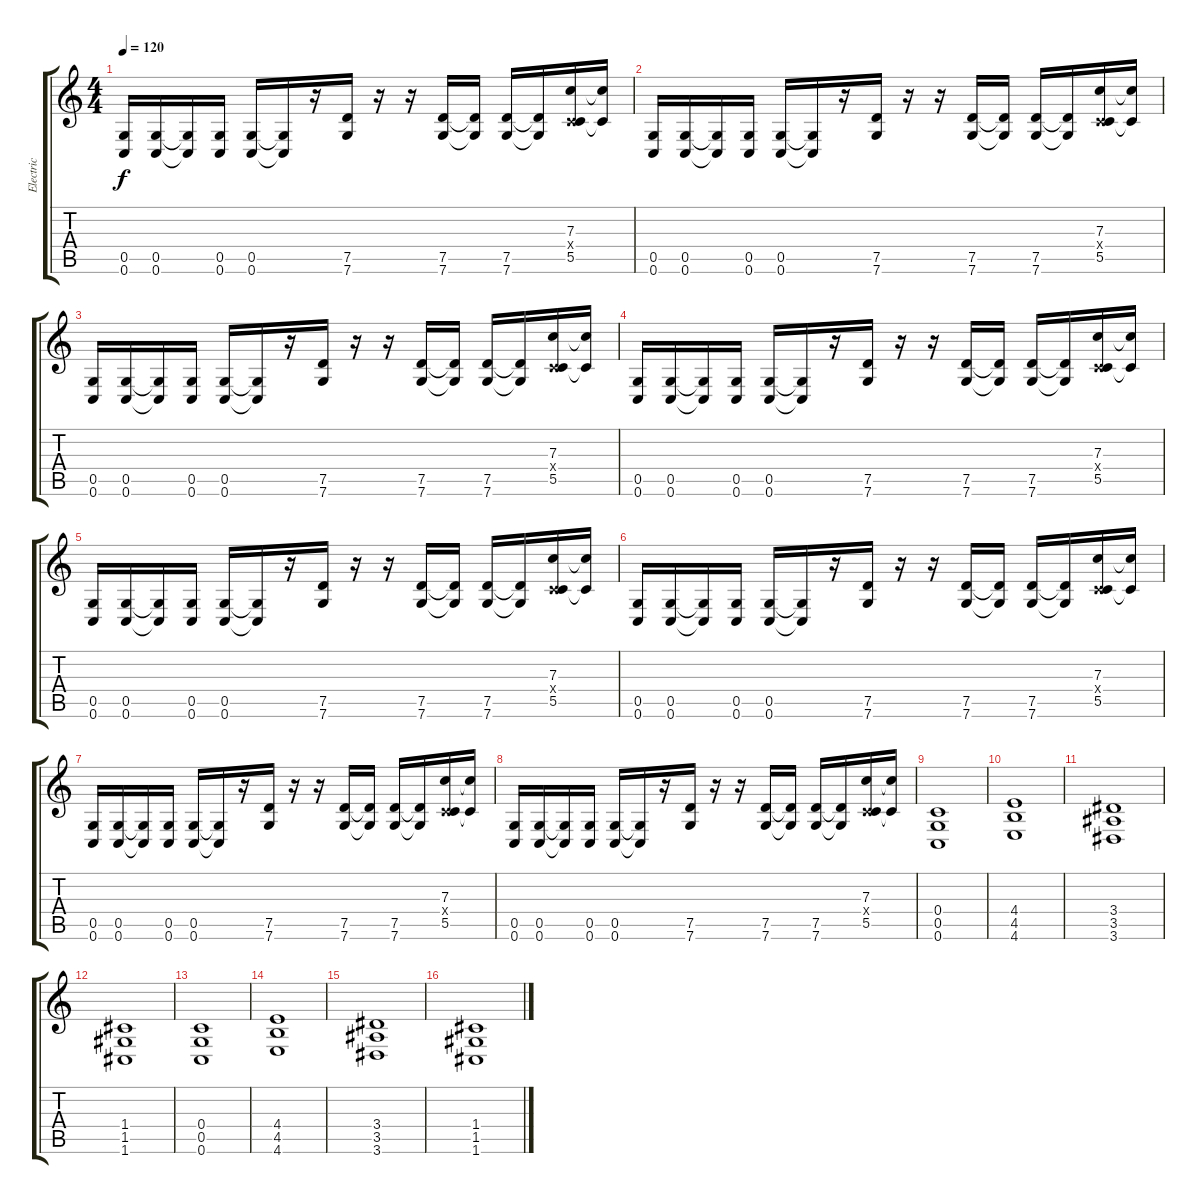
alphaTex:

\track ("Electric" "Electric") {instrument distortionguitar}
\staff {score tabs}
\tuning (D4 A3 F3 C3 G2 C2) {hide}
\ts (4 4)
\tempo 120
\clef g2
\ks c
(0.5 0.6).16{dy f} (0.5 0.6).16 (0.5{t} 0.6{t}).16 (0.5 0.6).16 (0.5 0.6).16 (0.5{t} 0.6{t}).16 r.16 (7.5 7.6).16 r.16 r.16 (7.5 7.6).16 (7.5{t} 7.6{t}).16 (7.5 7.6).16 (7.5{t} 7.6{t}).16 (7.3 0.4{x} 5.5).16 (7.3{t} 5.5{t}).16 |
(0.5 0.6).16 (0.5 0.6).16 (0.5{t} 0.6{t}).16 (0.5 0.6).16 (0.5 0.6).16 (0.5{t} 0.6{t}).16 r.16 (7.5 7.6).16 r.16 r.16 (7.5 7.6).16 (7.5{t} 7.6{t}).16 (7.5 7.6).16 (7.5{t} 7.6{t}).16 (7.3 0.4{x} 5.5).16 (7.3{t} 5.5{t}).16 |
(0.5 0.6).16 (0.5 0.6).16 (0.5{t} 0.6{t}).16 (0.5 0.6).16 (0.5 0.6).16 (0.5{t} 0.6{t}).16 r.16 (7.5 7.6).16 r.16 r.16 (7.5 7.6).16 (7.5{t} 7.6{t}).16 (7.5 7.6).16 (7.5{t} 7.6{t}).16 (7.3 0.4{x} 5.5).16 (7.3{t} 5.5{t}).16 |
(0.5 0.6).16 (0.5 0.6).16 (0.5{t} 0.6{t}).16 (0.5 0.6).16 (0.5 0.6).16 (0.5{t} 0.6{t}).16 r.16 (7.5 7.6).16 r.16 r.16 (7.5 7.6).16 (7.5{t} 7.6{t}).16 (7.5 7.6).16 (7.5{t} 7.6{t}).16 (7.3 0.4{x} 5.5).16 (7.3{t} 5.5{t}).16 |
(0.5 0.6).16 (0.5 0.6).16 (0.5{t} 0.6{t}).16 (0.5 0.6).16 (0.5 0.6).16 (0.5{t} 0.6{t}).16 r.16 (7.5 7.6).16 r.16 r.16 (7.5 7.6).16 (7.5{t} 7.6{t}).16 (7.5 7.6).16 (7.5{t} 7.6{t}).16 (7.3 0.4{x} 5.5).16 (7.3{t} 5.5{t}).16 |
(0.5 0.6).16 (0.5 0.6).16 (0.5{t} 0.6{t}).16 (0.5 0.6).16 (0.5 0.6).16 (0.5{t} 0.6{t}).16 r.16 (7.5 7.6).16 r.16 r.16 (7.5 7.6).16 (7.5{t} 7.6{t}).16 (7.5 7.6).16 (7.5{t} 7.6{t}).16 (7.3 0.4{x} 5.5).16 (7.3{t} 5.5{t}).16 |
(0.5 0.6).16 (0.5 0.6).16 (0.5{t} 0.6{t}).16 (0.5 0.6).16 (0.5 0.6).16 (0.5{t} 0.6{t}).16 r.16 (7.5 7.6).16 r.16 r.16 (7.5 7.6).16 (7.5{t} 7.6{t}).16 (7.5 7.6).16 (7.5{t} 7.6{t}).16 (7.3 0.4{x} 5.5).16 (7.3{t} 5.5{t}).16 |
(0.5 0.6).16 (0.5 0.6).16 (0.5{t} 0.6{t}).16 (0.5 0.6).16 (0.5 0.6).16 (0.5{t} 0.6{t}).16 r.16 (7.5 7.6).16 r.16 r.16 (7.5 7.6).16 (7.5{t} 7.6{t}).16 (7.5 7.6).16 (7.5{t} 7.6{t}).16 (7.3 0.4{x} 5.5).16 (7.3{t} 5.5{t}).16 |
(0.4 0.5 0.6).1 |
(4.4 4.5 4.6).1 |
(3.4 3.5 3.6).1 |
(1.4 1.5 1.6).1 |
(0.4 0.5 0.6).1 |
(4.4 4.5 4.6).1 |
(3.4 3.5 3.6).1 |
(1.4 1.5 1.6).1
